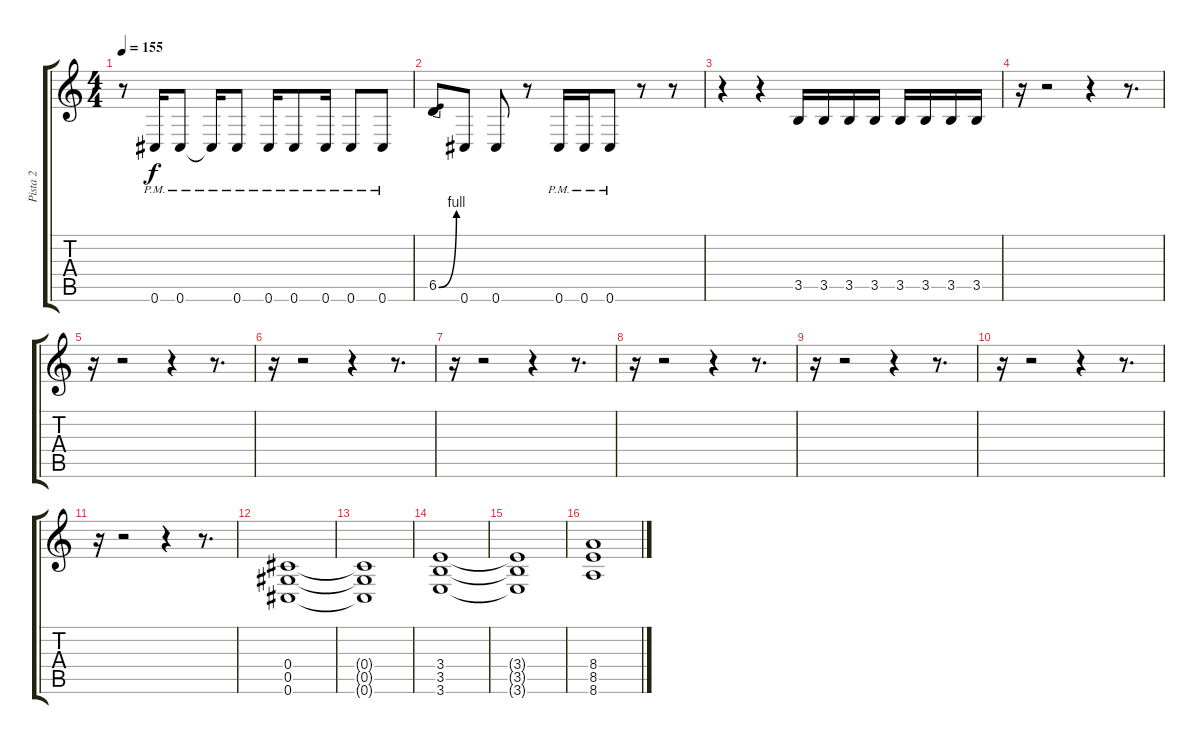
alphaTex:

\track ("Pista 2" "Pista 2") {instrument overdrivenguitar}
\staff {score tabs}
\tuning (Eb4 Bb3 Gb3 Db3 Ab2 Db2) {hide}
\ts (4 4)
\tempo 155
\clef g2
\ks c
r.8{dy f} 0.6{pm}.16 0.6{pm}.8 0.6{pm t}.16 0.6{pm}.8 0.6{pm}.16 0.6{pm}.8 0.6{pm}.16 0.6{pm}.8 0.6{pm}.8 |
6.5{be (bend 0 0 60 4)}.8 0.6.8 0.6.8 r.8 0.6{pm}.16 0.6{pm}.16 0.6{pm}.8 r.8 r.8 |
r.4 r.4 3.5.16 3.5.16 3.5.16 3.5.16 3.5.16 3.5.16 3.5.16 3.5.16 |
r.16 r.2 r.4 r.8{d} |
r.16 r.2 r.4 r.8{d} |
r.16 r.2 r.4 r.8{d} |
r.16 r.2 r.4 r.8{d} |
r.16 r.2 r.4 r.8{d} |
r.16 r.2 r.4 r.8{d} |
r.16 r.2 r.4 r.8{d} |
r.16 r.2 r.4 r.8{d} |
(0.4 0.5 0.6).1 |
(0.4{t} 0.5{t} 0.6{t}).1 |
(3.4 3.5 3.6).1 |
(3.4{t} 3.5{t} 3.6{t}).1 |
(8.4 8.5 8.6).1
